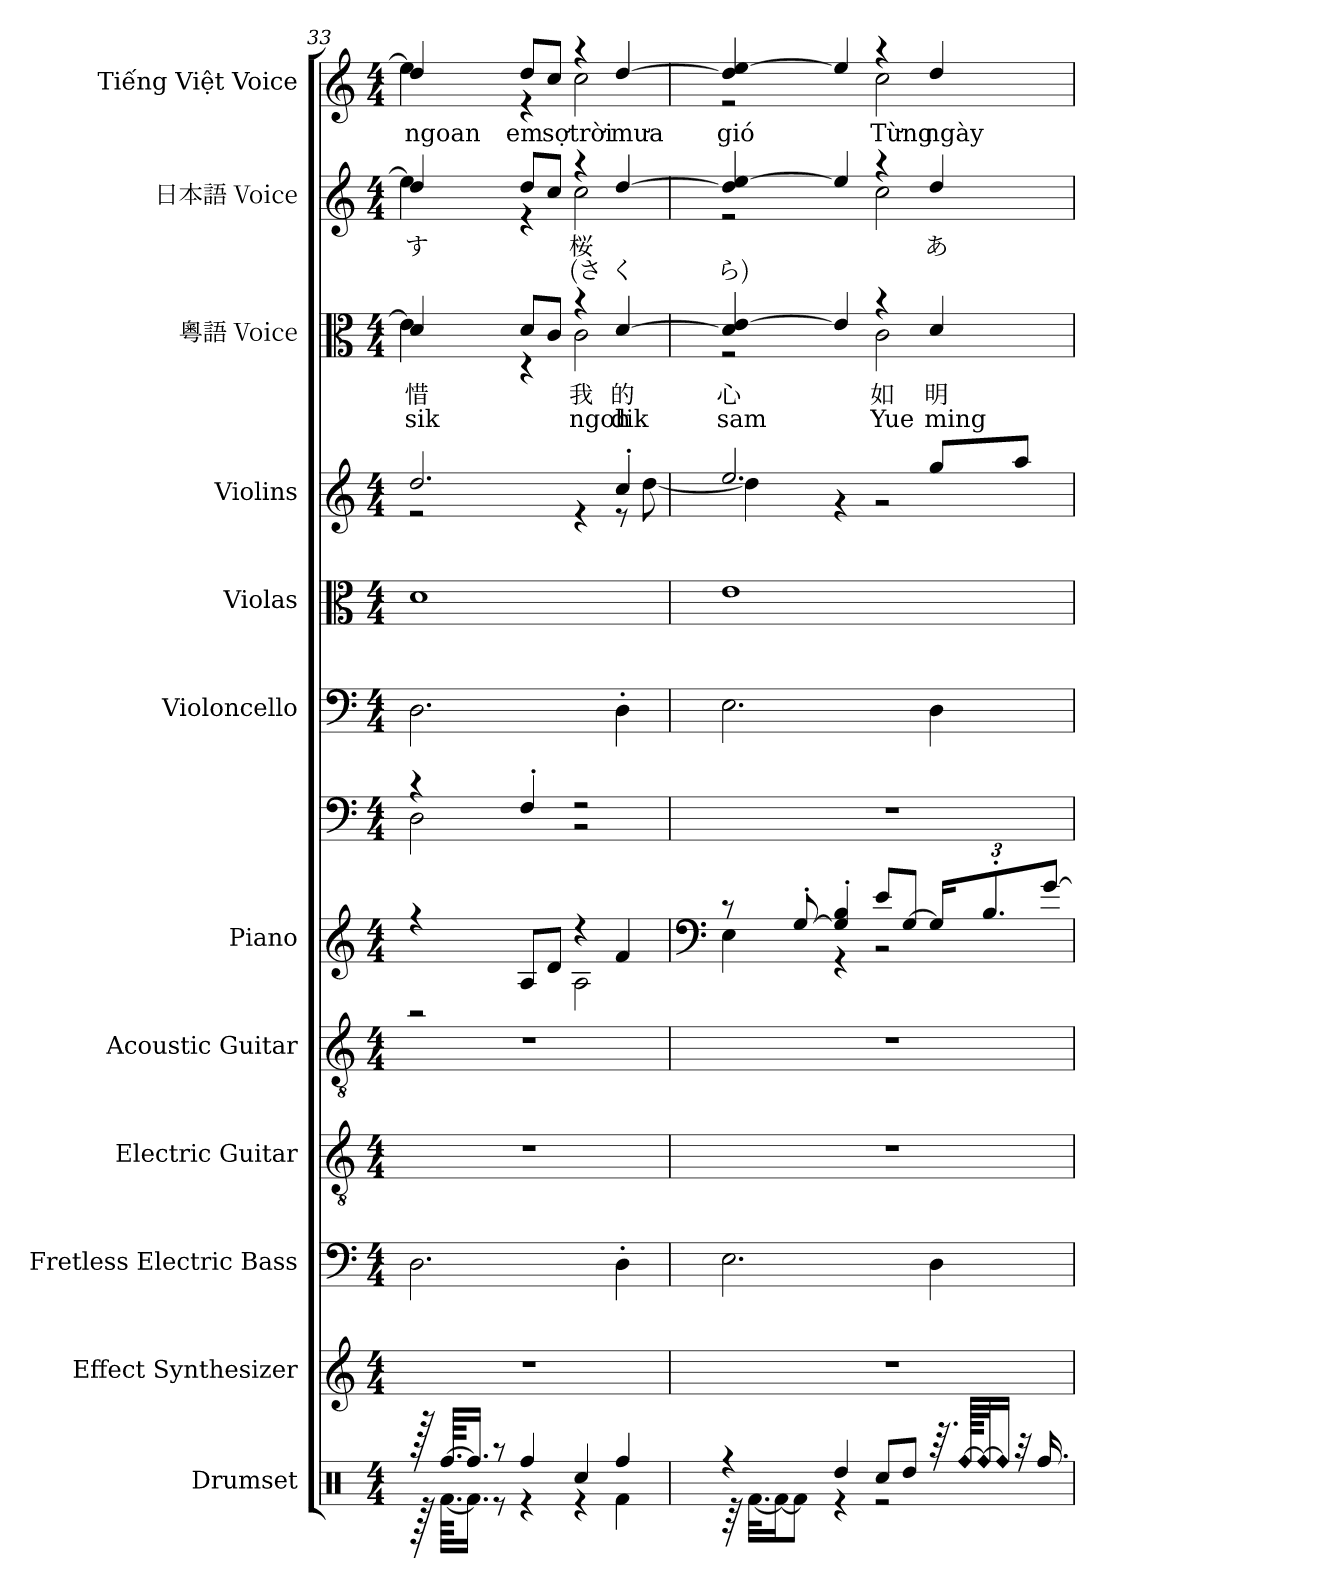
**kern	**kern	**kern	**kern	**kern	**kern	**kern	**kern	**kern	**kern	**kern	**text	**text	**kern	**text	**text	**kern	**text
*part12	*part11	*part10	*part9	*part8	*part7	*part7	*part6	*part5	*part4	*part3	*part3	*part3	*part2	*part2	*part2	*part1	*part1
*staff13	*staff12	*staff11	*staff10	*staff9	*staff8	*staff7	*staff6	*staff5	*staff4	*staff3	*staff3	*staff3	*staff2	*staff2	*staff2	*staff1	*staff1
*I"Drumset	*I"Effect Synthesizer	*I"Fretless Electric Bass	*I"Electric Guitar	*I"Acoustic Guitar	*I"Piano	*	*I"Violoncello	*I"Violas	*I"Violins	*I"粵語 Voice	*	*	*I"日本語  Voice	*	*	*I"Tiếng Việt Voice	*
*I'D. Set	*I'Synth.	*I'Frtl. El. B.	*I'El. Guit.	*I'Guit.	*I'Pno.	*	*I'Vc.	*I'Vlas.	*I'Vlns.	*	*	*	*	*	*	*I'Việt	*
*clefX	*clefG2	*clefF4	*clefGv2	*clefGv2	*clefG2	*clefF4	*clefF4	*clefC3	*clefG2	*clefC3	*	*	*clefG2	*	*	*clefG2	*
*	*	*ITrd7c12	*	*	*	*	*	*	*	*	*	*	*	*	*	*	*
*k[]	*k[]	*k[]	*k[]	*k[]	*k[]	*k[]	*k[]	*k[]	*k[]	*k[]	*	*	*k[]	*	*	*k[]	*
*M4/4	*M4/4	*M4/4	*M4/4	*M4/4	*M4/4	*M4/4	*M4/4	*M4/4	*M4/4	*M4/4	*	*	*M4/4	*	*	*M4/4	*
=33	=33	=33	=33	=33	=33	=33	=33	=33	=33	=33	=33	=33	=33	=33	=33	=33	=33
*^	*	*	*	*	*^	*^	*	*	*^	*	*	*	*	*	*	*	*
!	!	!	!	!	!	!	!	!	!	!	!	!	!	!	!LO:LY:b	!LO:LY:b	!	!LO:LY:b	!	!	!LO:LY:b
*	*	*	*	*	*	*	*	*	*	*	*	*	*	*^	*	*	*^	*	*	*^	*
128r	128r	1r	2.DD\	1r	1r	4r	2r	4r	2D\	2.D\	1d	2.dd/	2r	4d/	4e\]	惜	sik	4dd/	4ee\]	す	.	4dd/	4ee\]	ngoan
[64.Rff/KKLL	[64.Rf\KKLL	.	.	.	.	.	.	.	.	.	.	.	.	.	.	.	.	.	.	.	.	.	.	.
16.Rff/JJ]	16.Rf\JJ]	.	.	.	.	.	.	.	.	.	.	.	.	.	.	.	.	.	.	.	.	.	.	.
8r	8r	.	.	.	.	.	.	.	.	.	.	.	.	.	.	.	.	.	.	.	.	.	.	.
!	!	!	!	!	!	!	!	!	!	!	!	!	!	!	!	!	!	!	!	!	!	!	!	!LO:LY:b
4Rff/	4r	.	.	.	.	8A/L	.	4F'/	.	.	.	.	.	8d/L	4r	.	.	8dd/L	4r	.	.	8dd/L	4r	em
!	!	!	!	!	!	!	!	!	!	!	!	!	!	!	!	!	!	!	!	!	!	!	!	!LO:LY:b
.	.	.	.	.	.	8d/J	.	.	.	.	.	.	.	8c/J	.	.	.	8cc/J	.	.	.	8cc/J	.	sợ
!	!	!	!	!	!	!	!	!	!	!	!	!	!	!	!	!LO:LY:b	!LO:LY:b	!	!	!LO:LY:b	!LO:LY:b	!	!	!LO:LY:b
4Rcc/	4r	.	.	.	.	4r	2A\	2r	2r	.	.	.	4r	4r	2c\	我	ngoh	4r	2cc\	桜	(さ	4r	2cc\	trời
!	!	!	!	!	!	!	!	!	!	!	!	!	!	!	!	!LO:LY:b	!LO:LY:b	!	!	!	!LO:LY:b	!	!	!LO:LY:b
4Rff/	4Rf\	.	4DD'\	.	.	4f/	.	.	.	4D'\	.	4cc'/	8r	[4d/	.	的	dik	[4dd/	.	.	く	[4dd/	.	mưa
.	.	.	.	.	.	.	.	.	.	.	.	.	[8dd\	.	.	.	.	.	.	.	.	.	.	.
*	*	*	*	*	*	*	*	*v	*v	*	*	*	*	*	*	*	*	*	*	*	*	*	*	*
=34	=34	=34	=34	=34	=34	=34	=34	=34	=34	=34	=34	=34	=34	=34	=34	=34	=34	=34	=34	=34	=34	=34	=34
*	*	*	*	*	*	*clefF4	*	*	*	*	*	*	*	*	*	*	*	*	*	*	*	*	*
!	!	!	!	!	!	!	!	!	!	!	!	!	!	!	!LO:LY:b	!LO:LY:b	!	!	!	!LO:LY:b	!	!	!LO:LY:b
4r	64r	1r	2.EE\	1r	1r	8r	4E\	1r	2.E\	1e	2.ee/	4dd\]	4d/] [4e/	2r	心	sam	4dd/] [4ee/	2r	.	ら)	4dd/] [4ee/	2r	gió
.	[32.Rf\KLL	.	.	.	.	.	.	.	.	.	.	.	.	.	.	.	.	.	.	.	.	.	.
.	16Rf\J_	.	.	.	.	.	.	.	.	.	.	.	.	.	.	.	.	.	.	.	.	.	.
.	8Rf\J]	.	.	.	.	[8G'/	.	.	.	.	.	.	.	.	.	.	.	.	.	.	.	.	.
4Rdd/	4r	.	.	.	.	4G/]' 4B/'	4r	.	.	.	.	4r	4e/]	.	.	.	4ee/]	.	.	.	4ee/]	.	.
!	!	!	!	!	!	!	!	!	!	!	!	!	!	!	!LO:LY:b	!LO:LY:b	!	!	!	!	!	!	!LO:LY:b
8Rcc/L	2r	.	.	.	.	8e/L	2r	.	.	.	.	2r	4r	2c\	如	Yue	4r	2cc\	.	.	4r	2cc\	Từng
8Rdd/J	.	.	.	.	.	[8G/J	.	.	.	.	.	.	.	.	.	.	.	.	.	.	.	.	.
*	*	*	*	*	*	*Xbrackettup	*	*	*	*	*	*	*	*	*	*	*	*	*	*	*	*	*
!	!	!	!	!	!	!	!	!	!	!	!	!	!	!	!LO:LY:b	!LO:LY:b	!	!	!LO:LY:b	!	!	!	!LO:LY:b
64.r	.	.	4DD\	.	.	24G/KL]	.	.	4D\	.	8gg/L	.	4d/	.	明	ming	4dd/	.	あ	.	4dd/	.	ngày
!LO:N:head=diamond	!	!	!	!	!	!	!	!	!	!	!	!	!	!	!	!	!	!	!	!	!	!	!
[128Rff/KKLLL	.	.	.	.	.	.	.	.	.	.	.	.	.	.	.	.	.	.	.	.	.	.	.
!LO:N:head=diamond	!	!	!	!	!	!	!	!	!	!	!	!	!	!	!	!	!	!	!	!	!	!	!
32Rff/J_	.	.	.	.	.	.	.	.	.	.	.	.	.	.	.	.	.	.	.	.	.	.	.
.	.	.	.	.	.	12.B'/	.	.	.	.	.	.	.	.	.	.	.	.	.	.	.	.	.
!LO:N:head=diamond	!	!	!	!	!	!	!	!	!	!	!	!	!	!	!	!	!	!	!	!	!	!	!
16Rff/JJ]	.	.	.	.	.	.	.	.	.	.	.	.	.	.	.	.	.	.	.	.	.	.	.
32r	.	.	.	.	.	.	.	.	.	.	8aa/J	.	.	.	.	.	.	.	.	.	.	.	.
16.Rff/	.	.	.	.	.	.	.	.	.	.	.	.	.	.	.	.	.	.	.	.	.	.	.
.	.	.	.	.	.	[12g/J	.	.	.	.	.	.	.	.	.	.	.	.	.	.	.	.	.
*	*	*	*	*	*	*	*	*	*	*	*v	*v	*	*	*	*	*v	*v	*	*	*v	*v	*
*v	*v	*	*	*	*	*v	*v	*	*	*	*	*v	*v	*	*	*	*	*	*	*
=	=	=	=	=	=	=	=	=	=	=	=	=	=	=	=	=	=
*-	*-	*-	*-	*-	*-	*-	*-	*-	*-	*-	*-	*-	*-	*-	*-	*-	*-
